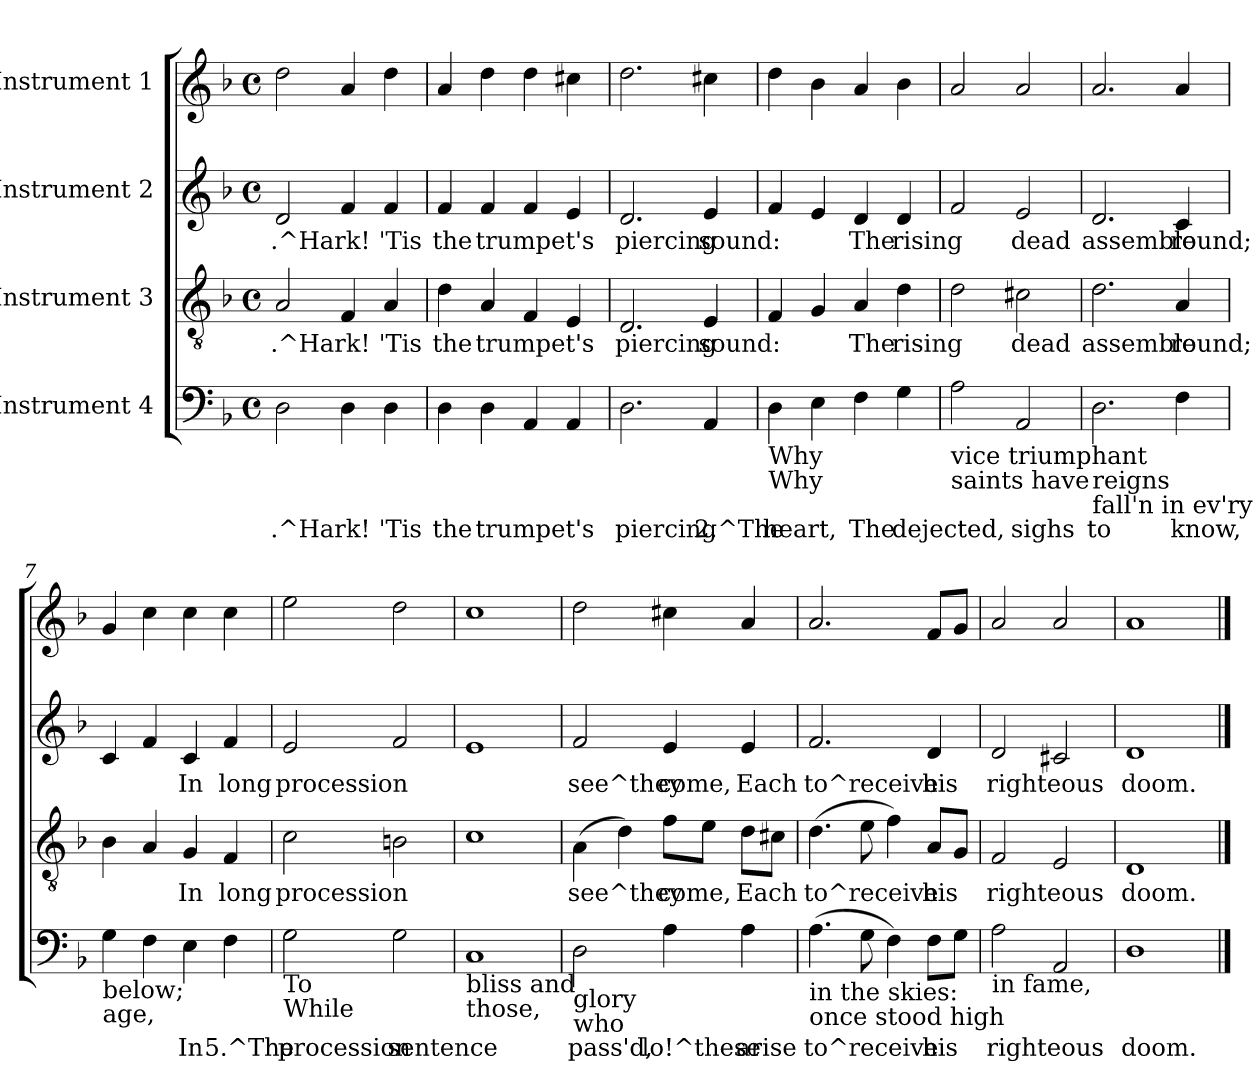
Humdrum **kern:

**kern	**text	**kern	**text	**kern	**text	**kern
*part4	*part4	*part3	*part3	*part2	*part2	*part1
*staff4	*staff4	*staff3	*staff3	*staff2	*staff2	*staff1
*I"Instrument 4	*	*I"Instrument 3	*	*I"Instrument 2	*	*I"Instrument 1
!!LO:PB:g=z
*stria5	*	*stria5	*	*stria5	*	*stria5
*clefF4	*	*clefGv2	*	*clefG2	*	*clefG2
*k[b-]	*	*k[b-]	*	*k[b-]	*	*k[b-]
*F:	*	*F:	*	*F:	*	*F:
*M4/4	*	*M4/4	*	*M4/4	*	*M4/4
*met(c)	*	*met(c)	*	*met(c)	*	*met(c)
=1	=1	=1	=1	=1	=1	=1
!	!LO:LY:a:rj	!	!LO:LY:b:rj	!	!LO:LY:b:rj	!
2D\	.^Hark!	2A/	.^Hark!	2d/	.^Hark!	2dd\
!	!LO:LY:a:rj	!	!LO:LY:b:rj	!	!LO:LY:b:rj	!
4D\	.	4F/	.	4f/	.	4a/
!	!LO:LY:a:rj	!	!LO:LY:b:rj	!	!LO:LY:b:rj	!
4D\	'Tis	4A/	'Tis	4f/	'Tis	4dd\
=2	=2	=2	=2	=2	=2	=2
!	!LO:LY:a:rj	!	!LO:LY:b:rj	!	!LO:LY:b:rj	!
4D\	the	4d\	the	4f/	the	4a/
!	!LO:LY:a:rj	!	!LO:LY:b:rj	!	!LO:LY:b:rj	!
4D\	trumpet's	4A/	trumpet's	4f/	trumpet's	4dd\
!	!LO:LY:a:rj	!	!LO:LY:b:rj	!	!LO:LY:b:rj	!
4AA/	.	4F/	.	4f/	.	4dd\
!	!LO:LY:a:rj	!	!LO:LY:b:rj	!	!LO:LY:b:rj	!
4AA/	.	4E/	.	4e/	.	4cc#X\
=3	=3	=3	=3	=3	=3	=3
!	!LO:LY:a:rj	!	!LO:LY:b:rj	!	!LO:LY:b:rj	!
2.D\	piercing	2.D/	piercing	2.d/	piercing	2.dd\
!	!LO:LY:a:rj	!	!LO:LY:b:rj	!	!LO:LY:b:rj	!
4AA/	2.^The	4E/	sound:	4e/	sound:	4cc#X\
=4	=4	=4	=4	=4	=4	=4
!LO:TX:b:t=Why	!	!	!	!	!	!
!LO:TX:b:t=Why	!	!	!	!	!	!
!	!LO:LY:a:rj	!	!LO:LY:b:rj	!	!LO:LY:b:rj	!
4D\	heart,	4F/	.	4f/	.	4dd\
!	!LO:LY:a:rj	!	!LO:LY:b:rj	!	!LO:LY:b:rj	!
4E\	.	4G/	.	4e/	.	4b-\
!	!LO:LY:a:rj	!	!LO:LY:b:rj	!	!LO:LY:b:rj	!
4F\	The	4A/	The	4d/	The	4a/
!	!LO:LY:a:rj	!	!LO:LY:b:rj	!	!LO:LY:b:rj	!
4G\	dejected,	4d\	rising	4d/	rising	4b-\
=5	=5	=5	=5	=5	=5	=5
!LO:TX:b:t=vice triumphant	!	!	!	!	!	!
!LO:TX:b:t=saints have	!	!	!	!	!	!
!	!LO:LY:a:rj	!	!LO:LY:b:rj	!	!LO:LY:b:rj	!
2A\	.	2d\	.	2f/	.	2a>/
!	!LO:LY:a:rj	!	!LO:LY:b:rj	!	!LO:LY:b:rj	!
2AA/	sighs	2c#X\	dead	2e/	dead	2a/
=6	=6	=6	=6	=6	=6	=6
!LO:TX:b:t=reigns	!	!	!	!	!	!
!LO:TX:b:t=fall'n in ev'ry	!	!	!	!	!	!
!	!LO:LY:a:rj	!	!LO:LY:b:rj	!	!LO:LY:b:rj	!
2.D\	to	2.d\	assemble	2.d/	assemble	2.a/
!	!LO:LY:a:rj	!	!LO:LY:b:rj	!	!LO:LY:b:rj	!
4F\	know,	4A/	round;	4c/	round;	4a/
=7	=7	=7	=7	=7	=7	=7
!LO:TX:b:t=below;	!	!	!	!	!	!
!LO:TX:b:t=age,	!	!	!	!	!	!
!	!LO:LY:a:rj	!	!LO:LY:b:rj	!	!LO:LY:b:rj	!
4G\	.	4B-\	.	4c/	.	4g/
!	!LO:LY:a:rj	!	!LO:LY:b:rj	!	!LO:LY:b:rj	!
4F\	.	4A/	.	4f/	.	4cc\
!	!LO:LY:a:rj	!	!LO:LY:b:rj	!	!LO:LY:b:rj	!
4E\	In	4G/	In	4c/	In	4cc\
!	!LO:LY:a:rj	!	!LO:LY:b:rj	!	!LO:LY:b:rj	!
4F\	5.^The	4F/	long	4f/	long	4cc\
=8	=8	=8	=8	=8	=8	=8
!LO:TX:b:t=To	!	!	!	!	!	!
!LO:TX:b:t=While	!	!	!	!	!	!
!	!LO:LY:a:rj	!	!LO:LY:b:rj	!	!LO:LY:b:rj	!
2G\	procession	2c\	procession	2e/	procession	2ee\
!	!LO:LY:a:rj	!	!LO:LY:b:rj	!	!LO:LY:b:rj	!
2G\	sentence	2Bn\	.	2f/	.	2dd\
=9	=9	=9	=9	=9	=9	=9
!LO:TX:b:t=bliss and	!	!	!	!	!	!
!LO:TX:b:t=those,	!	!	!	!	!	!
!	!LO:LY:a:rj	!	!LO:LY:b:rj	!	!LO:LY:b:rj	!
1C	.	1c	.	1e	.	1cc
=10	=10	=10	=10	=10	=10	=10
!LO:TX:b:t=glory	!	!	!	!	!	!
!LO:TX:b:t=who	!	!	!	!	!	!
!	!LO:LY:a:rj	!	!LO:LY:b:rj	!	!LO:LY:b:rj	!
2D\	pass'd,	(>4A\	see^they	2f/	see^they	2dd>\
!	!	!	!LO:LY:b:rj	!	!	!
.	.	4d\)	.	.	.	.
!	!LO:LY:a:rj	!	!LO:LY:b:rj	!	!LO:LY:b:rj	!
4A\	lo!^these	8f\L	come,	4e/	come,	4cc#X\
!	!	!	!LO:LY:b:rj	!	!	!
.	.	8e\J	.	.	.	.
!	!LO:LY:a:rj	!	!LO:LY:b:rj	!	!LO:LY:b:rj	!
4A\	arise	8d\L	Each	4e/	Each	4a/
!	!	!	!LO:LY:b:rj	!	!	!
.	.	8c#X\J	.	.	.	.
=11	=11	=11	=11	=11	=11	=11
!LO:TX:b:t=in the skies&colon;	!	!	!	!	!	!
!LO:TX:b:t=once stood high	!	!	!	!	!	!
!	!LO:LY:a:rj	!	!LO:LY:b:rj	!	!LO:LY:b:rj	!
(>4.A\	to^receive	(>4.d\	to^receive	2.f/	to^receive	2.a/
!	!LO:LY:a:rj	!	!LO:LY:b:rj	!	!	!
8G\	.	8e\	.	.	.	.
!	!LO:LY:a:rj	!	!LO:LY:b:rj	!	!	!
4F\)	.	4f\)	.	.	.	.
!	!LO:LY:a:rj	!	!LO:LY:b:rj	!	!LO:LY:b:rj	!
8F\L	his	8A/L	his	4d/	his	8f/L
!	!LO:LY:a:rj	!	!LO:LY:b:rj	!	!	!
8G\J	.	8G/J	.	.	.	8g/J
=12	=12	=12	=12	=12	=12	=12
!LO:TX:b:t=in fame,	!	!	!	!	!	!
!	!LO:LY:a:rj	!	!LO:LY:b:rj	!	!LO:LY:b:rj	!
2A\	righteous	2F/	righteous	2d/	righteous	2a/
!	!LO:LY:a:rj	!	!LO:LY:b:rj	!	!LO:LY:b:rj	!
2AA/	.	2E/	.	2c#X/	.	2a/
=13	=13	=13	=13	=13	=13	=13
!	!LO:LY:a:rj	!	!LO:LY:b:rj	!	!LO:LY:b:rj	!
1D	doom.	1D	doom.	1d	doom.	1a
==	==	==	==	==	==	==
*-	*-	*-	*-	*-	*-	*-
